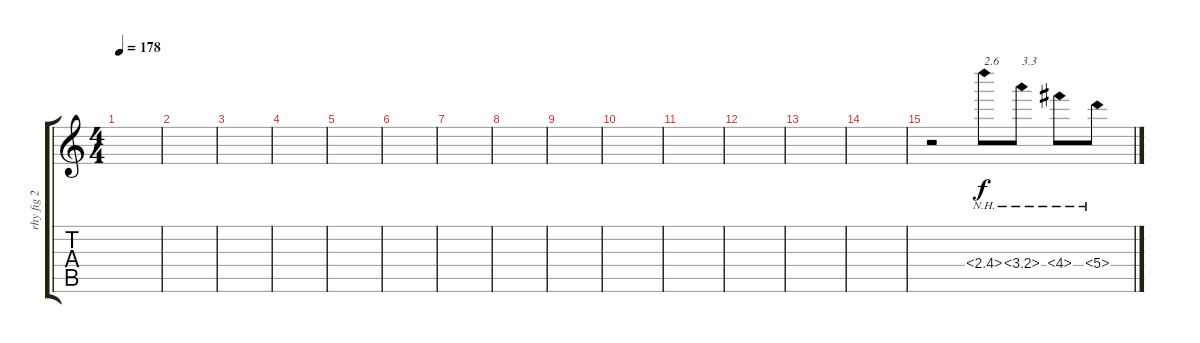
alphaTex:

\track ("rhy fig 2" "rhy fig 2") {instrument distortionguitar}
\staff {score tabs}
\tuning (E4 B3 G3 D3 A2 E2) {hide}
\ts (4 4)
\tempo 178
\clef g2
\ks c
|
|
|
|
|
|
|
|
|
|
|
|
|
|
r.2 2.4{nh}.8{txt "2.6"} 3.4{nh}.8{txt "3.3"} 4.4{nh}.8 5.4{nh}.8
